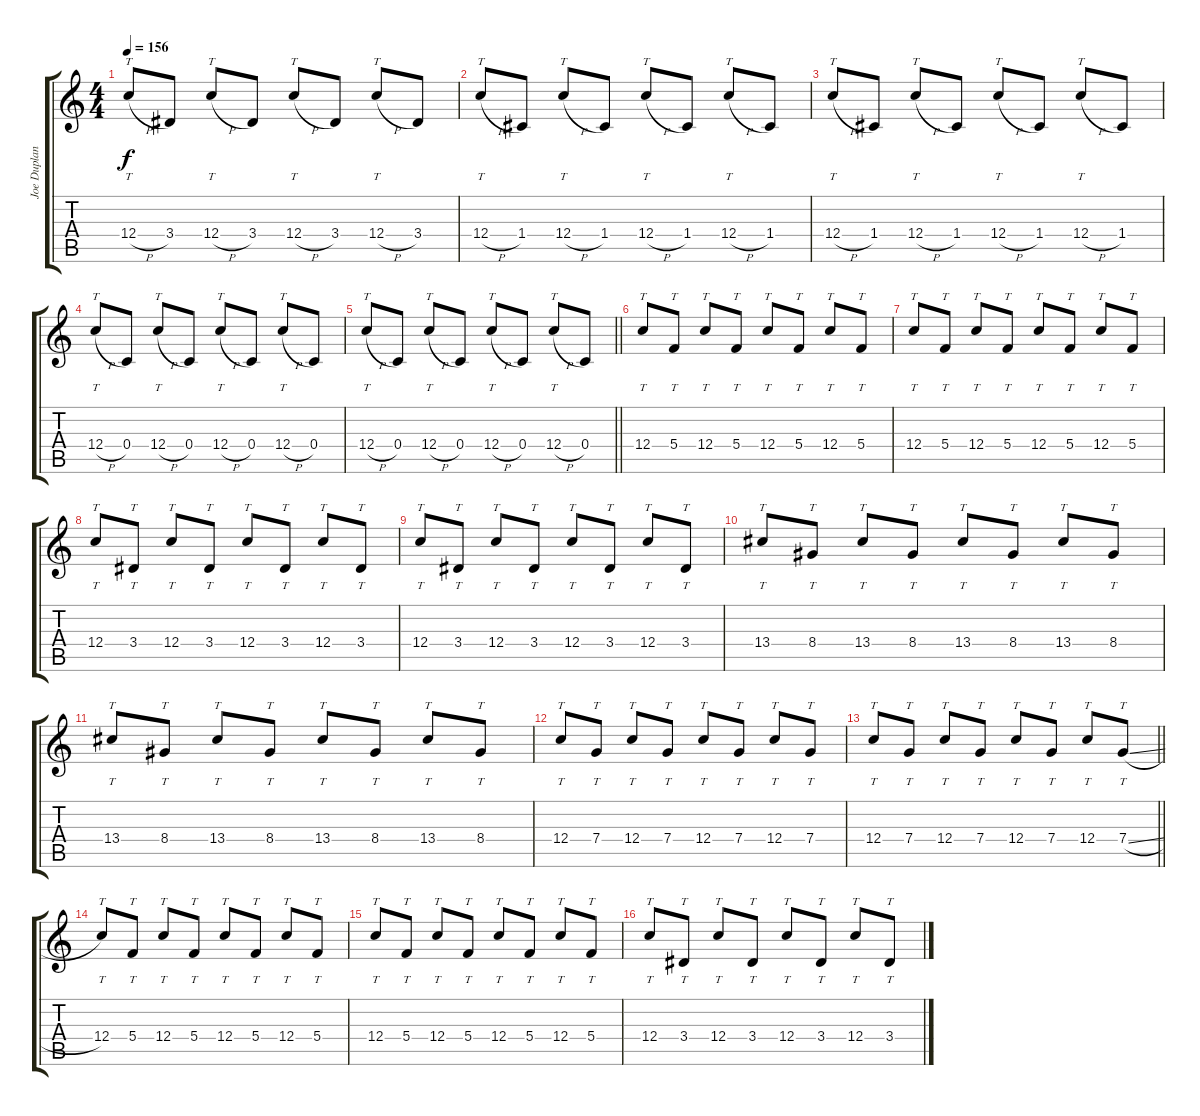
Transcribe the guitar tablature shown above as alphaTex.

\track ("Joe Duplantier" "Joe Duplan") {instrument distortionguitar}
\staff {score tabs}
\tuning (D4 A3 F3 C3 G2 C2) {hide}
\ts (4 4)
\tempo 156
\clef g2
\ks c
12.4{h}.8{tt dy f} 3.4.8 12.4{h}.8{tt} 3.4.8 12.4{h}.8{tt} 3.4.8 12.4{h}.8{tt} 3.4.8 |
12.4{h}.8{tt} 1.4.8 12.4{h}.8{tt} 1.4.8 12.4{h}.8{tt} 1.4.8 12.4{h}.8{tt} 1.4.8 |
12.4{h}.8{tt} 1.4.8 12.4{h}.8{tt} 1.4.8 12.4{h}.8{tt} 1.4.8 12.4{h}.8{tt} 1.4.8 |
12.4{h}.8{tt} 0.4.8 12.4{h}.8{tt} 0.4.8 12.4{h}.8{tt} 0.4.8 12.4{h}.8{tt} 0.4.8 |
\barLineRight lightlight
12.4{h}.8{tt} 0.4.8 12.4{h}.8{tt} 0.4.8 12.4{h}.8{tt} 0.4.8 12.4{h}.8{tt} 0.4.8 |
\section ("" "")
12.4.8{tt} 5.4.8{tt} 12.4.8{tt} 5.4.8{tt} 12.4.8{tt} 5.4.8{tt} 12.4.8{tt} 5.4.8{tt} |
12.4.8{tt} 5.4.8{tt} 12.4.8{tt} 5.4.8{tt} 12.4.8{tt} 5.4.8{tt} 12.4.8{tt} 5.4.8{tt} |
12.4.8{tt} 3.4.8{tt} 12.4.8{tt} 3.4.8{tt} 12.4.8{tt} 3.4.8{tt} 12.4.8{tt} 3.4.8{tt} |
12.4.8{tt} 3.4.8{tt} 12.4.8{tt} 3.4.8{tt} 12.4.8{tt} 3.4.8{tt} 12.4.8{tt} 3.4.8{tt} |
13.4.8{tt} 8.4.8{tt} 13.4.8{tt} 8.4.8{tt} 13.4.8{tt} 8.4.8{tt} 13.4.8{tt} 8.4.8{tt} |
13.4.8{tt} 8.4.8{tt} 13.4.8{tt} 8.4.8{tt} 13.4.8{tt} 8.4.8{tt} 13.4.8{tt} 8.4.8{tt} |
12.4.8{tt} 7.4.8{tt} 12.4.8{tt} 7.4.8{tt} 12.4.8{tt} 7.4.8{tt} 12.4.8{tt} 7.4.8{tt} |
\barLineRight lightlight
12.4.8{tt} 7.4.8{tt} 12.4.8{tt} 7.4.8{tt} 12.4.8{tt} 7.4.8{tt} 12.4.8{tt} 7.4{sl}.8{tt} |
\section ("" "")
12.4.8{tt} 5.4.8{tt} 12.4.8{tt} 5.4.8{tt} 12.4.8{tt} 5.4.8{tt} 12.4.8{tt} 5.4.8{tt} |
12.4.8{tt} 5.4.8{tt} 12.4.8{tt} 5.4.8{tt} 12.4.8{tt} 5.4.8{tt} 12.4.8{tt} 5.4.8{tt} |
12.4.8{tt} 3.4.8{tt} 12.4.8{tt} 3.4.8{tt} 12.4.8{tt} 3.4.8{tt} 12.4.8{tt} 3.4.8{tt}
